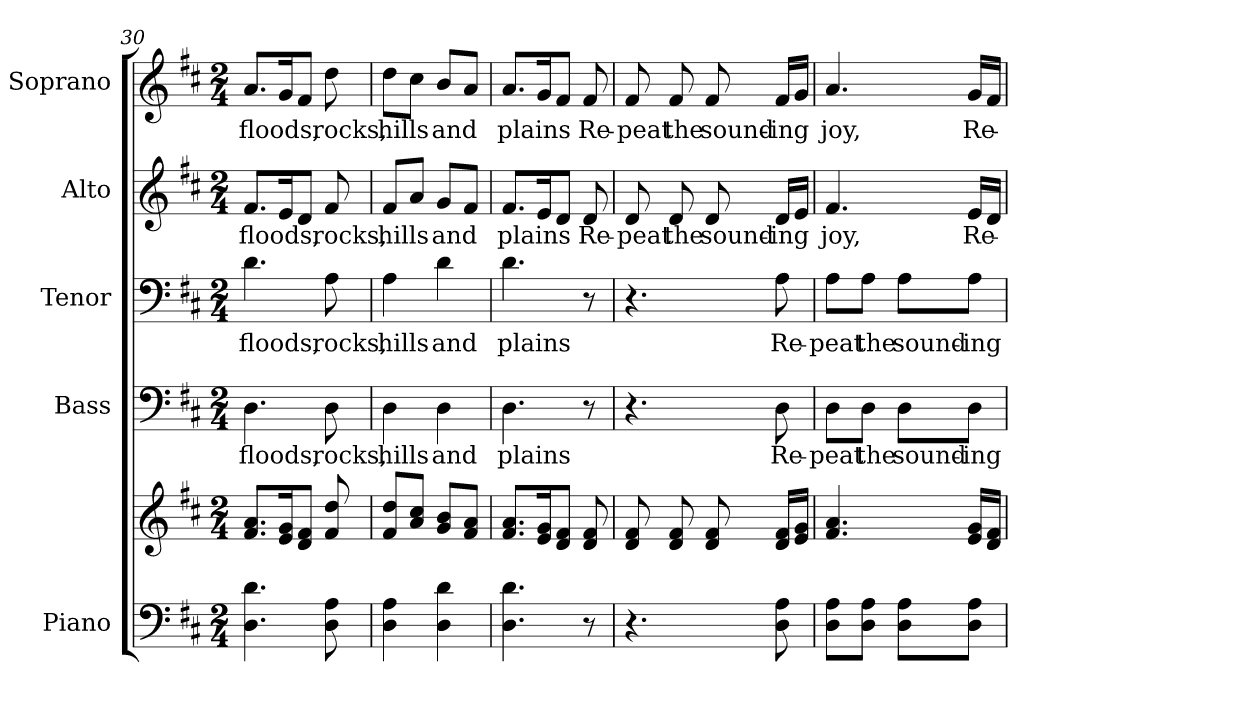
**kern	**kern	**kern	**text	**kern	**text	**kern	**text	**kern	**text
*part5	*part5	*part4	*part4	*part3	*part3	*part2	*part2	*part1	*part1
*staff6	*staff5	*staff4	*staff4	*staff3	*staff3	*staff2	*staff2	*staff1	*staff1
*I"Piano	*	*I"Bass	*	*I"Tenor	*	*I"Alto	*	*I"Soprano	*
*I'Pno.	*	*I'B.	*	*I'T.	*	*I'A.	*	*I'S.	*
!!LO:PB:g=z
*clefF4	*clefG2	*clefF4	*	*clefF4	*	*clefG2	*	*clefG2	*
*k[f#c#]	*k[f#c#]	*k[f#c#]	*	*k[f#c#]	*	*k[f#c#]	*	*k[f#c#]	*
*D:	*D:	*D:	*	*D:	*	*D:	*	*D:	*
*M2/4	*M2/4	*M2/4	*	*M2/4	*	*M2/4	*	*M2/4	*
=30	=30	=30	=30	=30	=30	=30	=30	=30	=30
!	!	!	!LO:LY:b:color=#000000	!	!	!	!	!	!
!	!	!	!	!	!LO:LY:b:color=#000000	!	!	!	!
!	!	!	!	!	!	!	!LO:LY:b:color=#000000	!	!
!	!	!	!	!	!	!	!	!	!LO:LY:b:color=#000000
4.Di\ 4.di	8.f#i/ 8.aiL	4.Di\	floods,	4.di\	floods,	8.f#i/L	floods,	8.ai/L	floods,
.	16ei/ 16giK	.	.	.	.	16ei/K	.	16gi/K	.
.	8di/ 8f#iJ	.	.	.	.	8di/J	.	8f#i/J	.
!	!	!	!LO:LY:b:color=#000000	!	!	!	!	!	!
!	!	!	!	!	!LO:LY:b:color=#000000	!	!	!	!
!	!	!	!	!	!	!	!LO:LY:b:color=#000000	!	!
!	!	!	!	!	!	!	!	!	!LO:LY:b:color=#000000
8Di\ 8Ai	8f#i/ 8ddi	8Di\	rocks,	8Ai\	rocks,	8f#i/	rocks,	8ddi\	rocks,
=31	=31	=31	=31	=31	=31	=31	=31	=31	=31
!	!	!	!LO:LY:b:color=#000000	!	!	!	!	!	!
!	!	!	!	!	!LO:LY:b:color=#000000	!	!	!	!
!	!	!	!	!	!	!	!LO:LY:b:color=#000000	!	!
!	!	!	!	!	!	!	!	!	!LO:LY:b:color=#000000
4Di\ 4Ai	8f#i/ 8ddiL	4Di\	hills	4Ai\	hills	8f#i/L	hills	8ddi\L	hills
.	8ai/ 8cc#iJ	.	.	.	.	8ai/J	.	8cc#i\J	.
!	!	!	!LO:LY:b:color=#000000	!	!	!	!	!	!
!	!	!	!	!	!LO:LY:b:color=#000000	!	!	!	!
!	!	!	!	!	!	!	!LO:LY:b:color=#000000	!	!
!	!	!	!	!	!	!	!	!	!LO:LY:b:color=#000000
4Di\ 4di	8gi/ 8biL	4Di\	and	4di\	and	8gi/L	and	8bi/L	and
.	8f#i/ 8aiJ	.	.	.	.	8f#i/J	.	8ai/J	.
=32	=32	=32	=32	=32	=32	=32	=32	=32	=32
!	!	!	!LO:LY:b:color=#000000	!	!	!	!	!	!
!	!	!	!	!	!LO:LY:b:color=#000000	!	!	!	!
!	!	!	!	!	!	!	!LO:LY:b:color=#000000	!	!
!	!	!	!	!	!	!	!	!	!LO:LY:b:color=#000000
4.Di\ 4.di	8.f#i/ 8.aiL	4.Di\	plains	4.di\	plains	8.f#i/L	plains	8.ai/L	plains
.	16ei/ 16giK	.	.	.	.	16ei/K	.	16gi/K	.
.	8di/ 8f#iJ	.	.	.	.	8di/J	.	8f#i/J	.
!	!	!	!	!	!	!	!LO:LY:b:color=#000000	!	!
!	!	!	!	!	!	!	!	!	!LO:LY:b:color=#000000
8r	8di/ 8f#i	8r	.	8r	.	8di/	Re-	8f#i/	Re-
!!LO:PB:g=z
=33	=33	=33	=33	=33	=33	=33	=33	=33	=33
!	!	!	!	!	!	!	!LO:LY:b:color=#000000	!	!
!	!	!	!	!	!	!	!	!	!LO:LY:b:color=#000000
4.r	8di/ 8f#i	4.r	.	4.r	.	8di/	-peat	8f#i/	-peat
!	!	!	!	!	!	!	!LO:LY:b:color=#000000	!	!
!	!	!	!	!	!	!	!	!	!LO:LY:b:color=#000000
.	8di/ 8f#i	.	.	.	.	8di/	the	8f#i/	the
!	!	!	!	!	!	!	!LO:LY:b:color=#000000	!	!
!	!	!	!	!	!	!	!	!	!LO:LY:b:color=#000000
.	8di/ 8f#i	.	.	.	.	8di/	sound-	8f#i/	sound-
!	!	!	!LO:LY:b:color=#000000	!	!	!	!	!	!
!	!	!	!	!	!LO:LY:b:color=#000000	!	!	!	!
!	!	!	!	!	!	!	!LO:LY:b:color=#000000	!	!
!	!	!	!	!	!	!	!	!	!LO:LY:b:color=#000000
8Di\ 8Ai	16di/ 16f#iLL	8Di\	Re-	8Ai\	Re-	16di/LL	-ing	16f#i/LL	-ing
.	16ei/ 16giJJ	.	.	.	.	16ei/JJ	.	16gi/JJ	.
=34	=34	=34	=34	=34	=34	=34	=34	=34	=34
!	!	!	!LO:LY:b:color=#000000	!	!	!	!	!	!
!	!	!	!	!	!LO:LY:b:color=#000000	!	!	!	!
!	!	!	!	!	!	!	!LO:LY:b:color=#000000	!	!
!	!	!	!	!	!	!	!	!	!LO:LY:b:color=#000000
8Di\ 8Ai\L	4.f#i/ 4.ai	8Di\L	-peat	8Ai\L	-peat	4.f#i/	joy,	4.ai/	joy,
!	!	!	!LO:LY:b:color=#000000	!	!	!	!	!	!
!	!	!	!	!	!LO:LY:b:color=#000000	!	!	!	!
8Di\ 8Ai\J	.	8Di\J	the	8Ai\J	the	.	.	.	.
!	!	!	!LO:LY:b:color=#000000	!	!	!	!	!	!
!	!	!	!	!	!LO:LY:b:color=#000000	!	!	!	!
8Di\ 8Ai\L	.	8Di\L	sound-	8Ai\L	sound-	.	.	.	.
!	!	!	!LO:LY:b:color=#000000	!	!	!	!	!	!
!	!	!	!	!	!LO:LY:b:color=#000000	!	!	!	!
!	!	!	!	!	!	!	!LO:LY:b:color=#000000	!	!
!	!	!	!	!	!	!	!	!	!LO:LY:b:color=#000000
8Di\ 8Ai\J	16ei/ 16giLL	8Di\J	-ing	8Ai\J	-ing	16ei/LL	Re-	16gi/LL	Re-
.	16di/ 16f#iJJ	.	.	.	.	16di/JJ	.	16f#i/JJ	.
=	=	=	=	=	=	=	=	=	=
*-	*-	*-	*-	*-	*-	*-	*-	*-	*-
